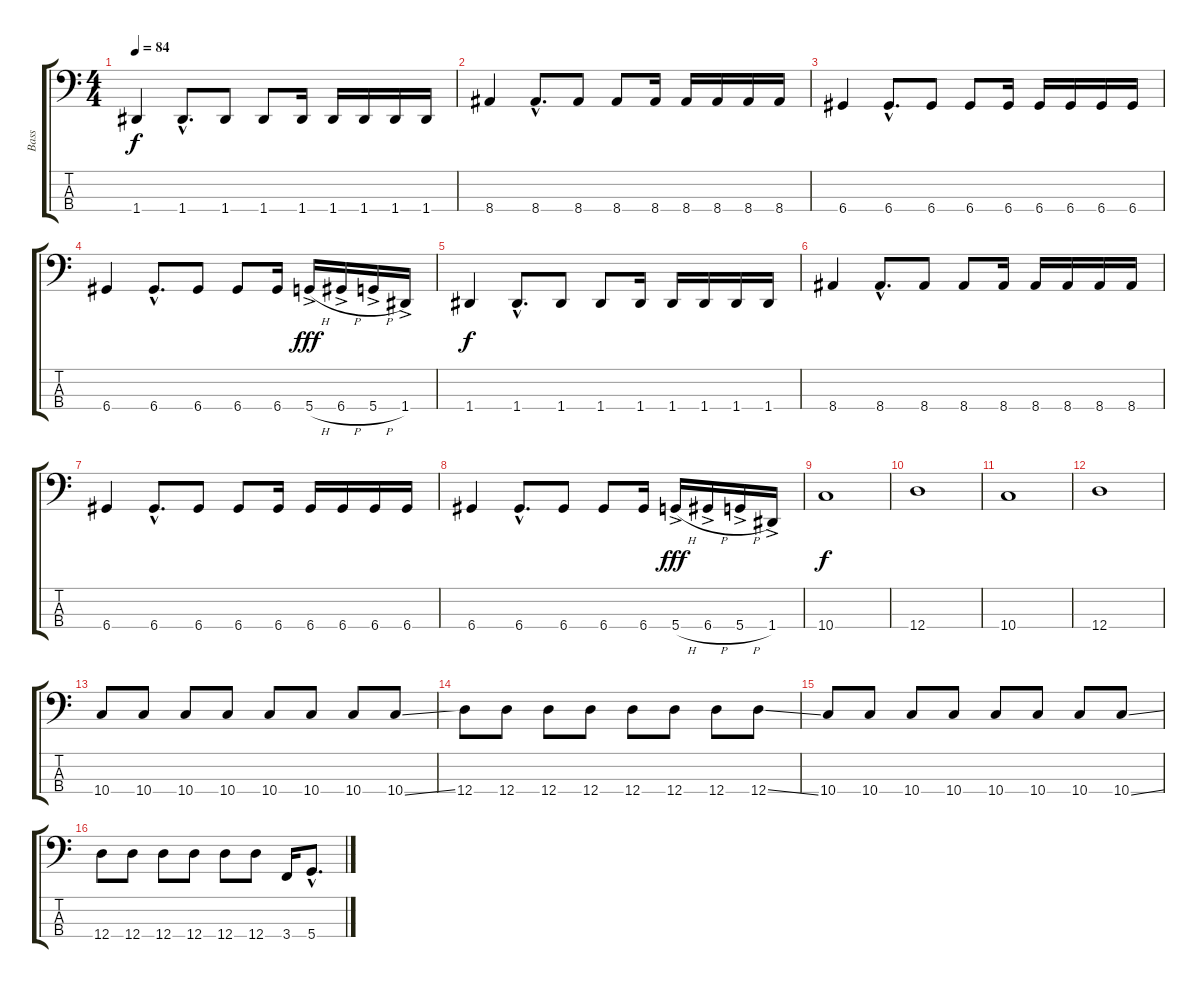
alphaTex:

\track ("Bass" "Bass") {instrument electricbassfinger}
\staff {score tabs}
\tuning (G2 D2 A1 D1) {hide}
\ts (4 4)
\tempo 84
\clef f4
\ks c
1.4.4{dy f} 1.4{hac}.8{d} 1.4.8 1.4.8 1.4.16 1.4.16 1.4.16 1.4.16 1.4.16 |
8.4.4 8.4{hac}.8{d} 8.4.8 8.4.8 8.4.16 8.4.16 8.4.16 8.4.16 8.4.16 |
6.4.4 6.4{hac}.8{d} 6.4.8 6.4.8 6.4.16 6.4.16 6.4.16 6.4.16 6.4.16 |
6.4.4 6.4{hac}.8{d} 6.4.8 6.4.8 6.4.16 5.4{h ac}.16{dy fff} 6.4{h ac}.16 5.4{h ac}.16 1.4{ac}.16 |
1.4.4{dy f} 1.4{hac}.8{d} 1.4.8 1.4.8 1.4.16 1.4.16 1.4.16 1.4.16 1.4.16 |
8.4.4 8.4{hac}.8{d} 8.4.8 8.4.8 8.4.16 8.4.16 8.4.16 8.4.16 8.4.16 |
6.4.4 6.4{hac}.8{d} 6.4.8 6.4.8 6.4.16 6.4.16 6.4.16 6.4.16 6.4.16 |
6.4.4 6.4{hac}.8{d} 6.4.8 6.4.8 6.4.16 5.4{h ac}.16{dy fff} 6.4{h ac}.16 5.4{h ac}.16 1.4{ac}.16 |
10.4.1{dy f} |
12.4.1 |
10.4.1 |
12.4.1 |
10.4.8 10.4.8 10.4.8 10.4.8 10.4.8 10.4.8 10.4.8 10.4{ss}.8 |
12.4.8 12.4.8 12.4.8 12.4.8 12.4.8 12.4.8 12.4.8 12.4{ss}.8 |
10.4.8 10.4.8 10.4.8 10.4.8 10.4.8 10.4.8 10.4.8 10.4{ss}.8 |
12.4.8 12.4.8 12.4.8 12.4.8 12.4.8 12.4.8 3.4.16 5.4{hac}.8{d}
